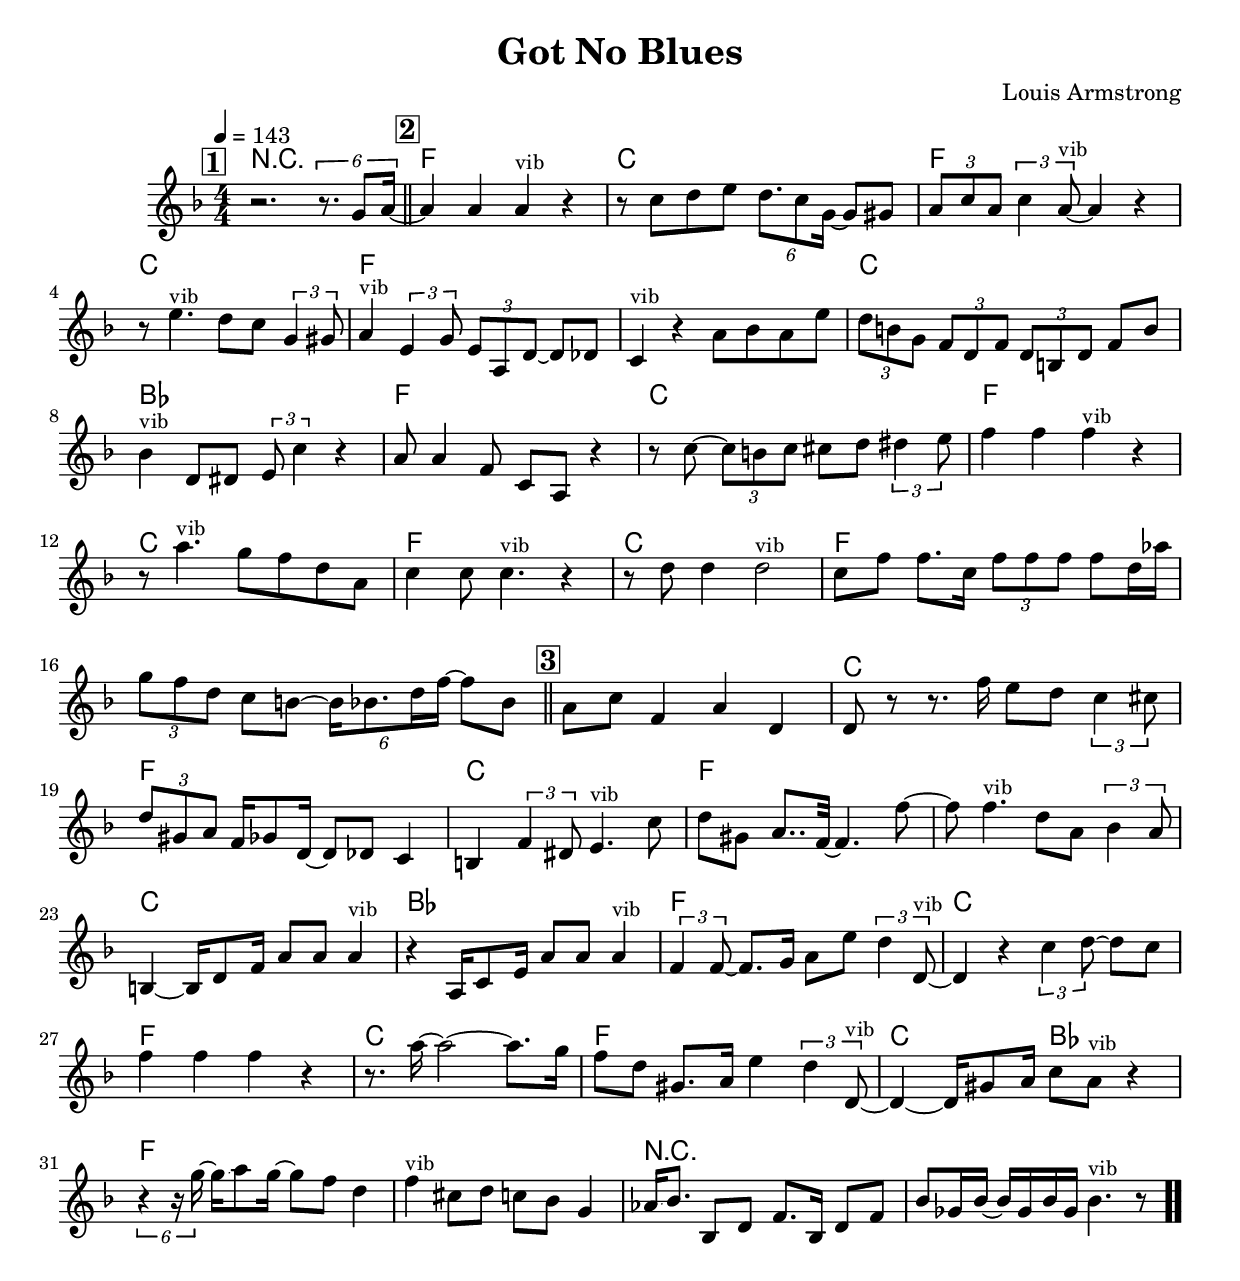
\version "2.13.2"

#(ly:set-option 'point-and-click #f)

\header {
  title = "Got No Blues"
  composer = "Louis Armstrong"
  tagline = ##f
}
global =
{
    \override Staff.TimeSignature #'style = #'()
    \time 4/4
    \clef "treble"
    \key f \major
    \override Rest #'direction = #'0
    \override MultiMeasureRest #'staff-position = #0
}
\score
{
<<
    \transpose c' c'

    \new ChordNames { \chords {
      \set majorSevenSymbol = \markup { "maj7" }
      \set minorChordModifier = \markup { \char ##x2013 }
      | r1 
      | f1 | c1 | f1 | c1 | f1 | s1 | c1 | bes1 
      | f1 | c1 | f1 | c1 | f1 | c1 | f1 | s1 
      | s1 | c1 | f1 | c1 | f1 | s1 | c1 | bes1 
      | f1 | c1 | f1 | c1 | f1 | c2 bes2 | f1 | s1 
      | r1|
      }
      }

    \new Staff
    <<
    \transpose c' c'

    {
      \global
  		%\override Score.MetronomeMark #'transparent = ##t
  		%\override Score.MetronomeMark #'stencil = ##f
  		
  		\override HorizontalBracket #'direction = #UP
  		\override HorizontalBracket #'bracket-flare = #'(0 . 0)
  		
  		\override TextSpanner #'dash-fraction = #1.0
  		\override TextSpanner #'bound-details #'left #'text = \markup{ \concat{\draw-line #'(0 . -1.0) \draw-line #'(1.0 . 0) }}
  		\override TextSpanner #'bound-details #'right #'text = \markup{ \concat{ \draw-line #'(1.0 . 0) \draw-line #'(0 . -1.0) }}
          \set Score.markFormatter = #format-mark-box-numbers


      \tempo 4 = 143
      \set Score.currentBarNumber = #0
     
      \bar "||" \mark \default r2. \tuplet 6/4 {r8. g'8 a'16~} 
      \bar "||" \mark \default a'4 a'4 a'4^\markup{\left-align \small vib} r4 
      | r8 c''8 d''8 e''8 \tuplet 6/4 {d''8. c''8 g'16~} g'8 gis'8 
      | \tuplet 3/2 {a'8 c''8 a'8} \tuplet 3/2 {c''4 a'8~^\markup{\left-align \small vib}} a'4 r4 
      | r8 e''4.^\markup{\left-align \small vib} d''8 c''8 \tuplet 3/2 {g'4 gis'8} 
      | a'4^\markup{\left-align \small vib} \tuplet 3/2 {e'4 g'8} \tuplet 3/2 {e'8 a8 d'8~} d'8 des'8 
      | c'4^\markup{\left-align \small vib} r4 a'8 bes'8 a'8 e''8 
      | \tuplet 3/2 {d''8 b'8 g'8} \tuplet 3/2 {f'8 d'8 f'8} \tuplet 3/2 {d'8 b8 d'8} f'8 b'8 
      | bes'4^\markup{\left-align \small vib} d'8 dis'8 \tuplet 3/2 {e'8 c''4} r4 
      | a'8 a'4 f'8 c'8 a8 r4 
      | r8 c''8~ \tuplet 3/2 {c''8 b'8 c''8} cis''8 d''8 \tuplet 3/2 {dis''4 e''8} 
      | f''4 f''4 f''4^\markup{\left-align \small vib} r4 
      | r8 a''4.^\markup{\left-align \small vib} g''8 f''8 d''8 a'8 
      | c''4 c''8 c''4.^\markup{\left-align \small vib} r4 
      | r8 d''8 d''4 d''2^\markup{\left-align \small vib} 
      | c''8 f''8 f''8. c''16 \tuplet 3/2 {f''8 f''8 f''8} f''8 d''16 aes''16 
      | \tuplet 3/2 {g''8 f''8 d''8} c''8 b'8~ \tuplet 6/4 {b'16 bes'8. d''16 f''16~} f''8 bes'8 
      \bar "||" \mark \default a'8 c''8 f'4 a'4 d'4 
      | d'8 r8 r8. f''16 e''8 d''8 \tuplet 3/2 {c''4 cis''8} 
      | \tuplet 3/2 {d''8 gis'8 a'8} f'16 ges'8 d'16~ d'8 des'8 c'4 
      | b4 \tuplet 3/2 {f'4 dis'8} e'4.^\markup{\left-align \small vib} c''8 
      | d''8 gis'8 a'8.. f'32~ f'4. f''8~ 
      | f''8 f''4.^\markup{\left-align \small vib} d''8 a'8 \tuplet 3/2 {bes'4 a'8} 
      | b4~ b16 d'8 f'16 a'8 a'8 a'4^\markup{\left-align \small vib} 
      | r4 a16 c'8 e'16 a'8 a'8 a'4^\markup{\left-align \small vib} 
      | \tuplet 3/2 {f'4 f'8~} f'8. g'16 a'8 e''8 \tuplet 3/2 {d''4 d'8~^\markup{\left-align \small vib}} 
      | d'4 r4 \tuplet 3/2 {c''4 d''8~} d''8 c''8 
      | f''4 f''4 f''4 r4 
      | r8. a''16~ a''2~ a''8. g''16 
      | f''8 d''8 gis'8. a'16 e''4 \tuplet 3/2 {d''4 d'8~^\markup{\left-align \small vib}} 
      | d'4~ d'16 gis'8 a'16 c''8 a'8^\markup{\left-align \small vib} r4 
      | \tuplet 6/4 {r4 r16 g''16~} g''16\glissando  a''8 g''16~ g''8 f''8 d''4 
      | f''4^\markup{\left-align \small vib} cis''8 d''8 c''8 bes'8 g'4 
      | aes'16\glissando  bes'8. bes8 d'8 f'8. bes16 d'8 f'8 
      | bes'8 ges'16 bes'16~ bes'16 ges'16 bes'16 ges'16 bes'4.^\markup{\left-align \small vib} r8\bar  ".."
    }
    >>
>>    
}
